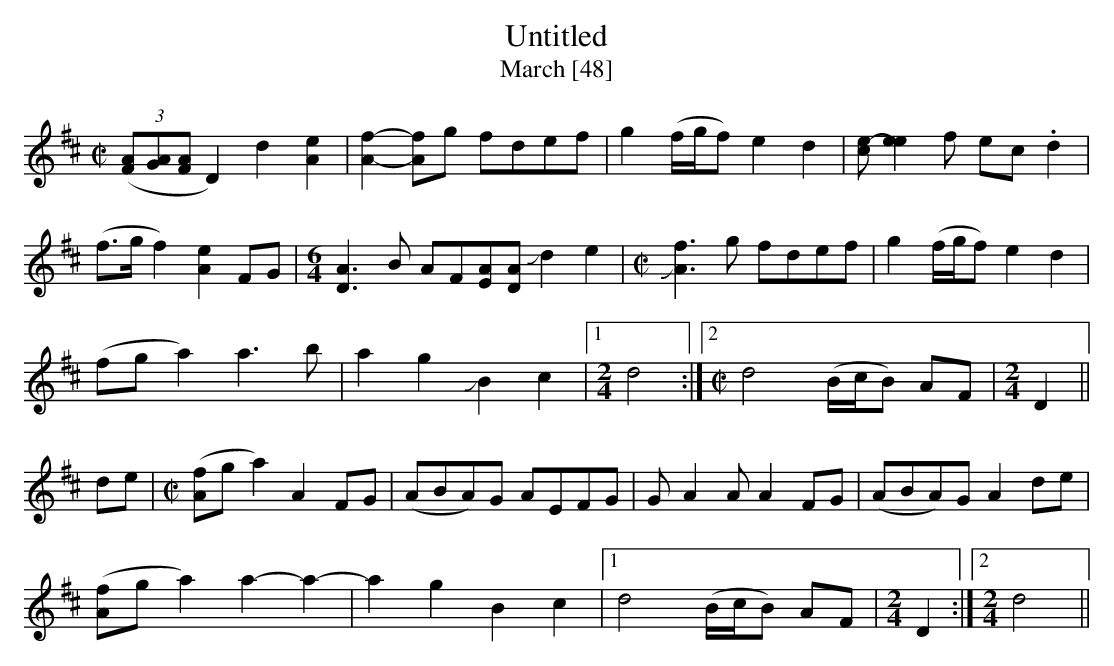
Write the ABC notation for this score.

X:1
T:Untitled
T:March [48]
M:C|
L:1/8
K:D
((3[FA][GA][FA]D2) d2[A2e2]|[A2f2]-[Af]g fdef|g2 (f/g/f) e2 d2|[ce]-[e2e2]f ec.d2|
(f>g f2) [A2e2]FG|[M:6/4][D3A3]B AF[EA][DA]Jd2e2 |[M:C|]J[A3f3]g fdef|g2 (f/g/f) e2d2|
(fga2) a3b|a2g2 JB2c2|1[M:2/4]d4:|2 [M:C|]d4 (B/c/B) AF |[M:2/4]D2||
de|[M:C|]([Af]ga2)A2 FG|(ABA)G AEFG|G-A2A A2 FG|(ABA)G A2 de|
([Af]ga2)a2-a2-|a2g2 B2c2|1d4 (B/c/B) AF |[M:2/4]D2:|2 [M:2/4]d4||
